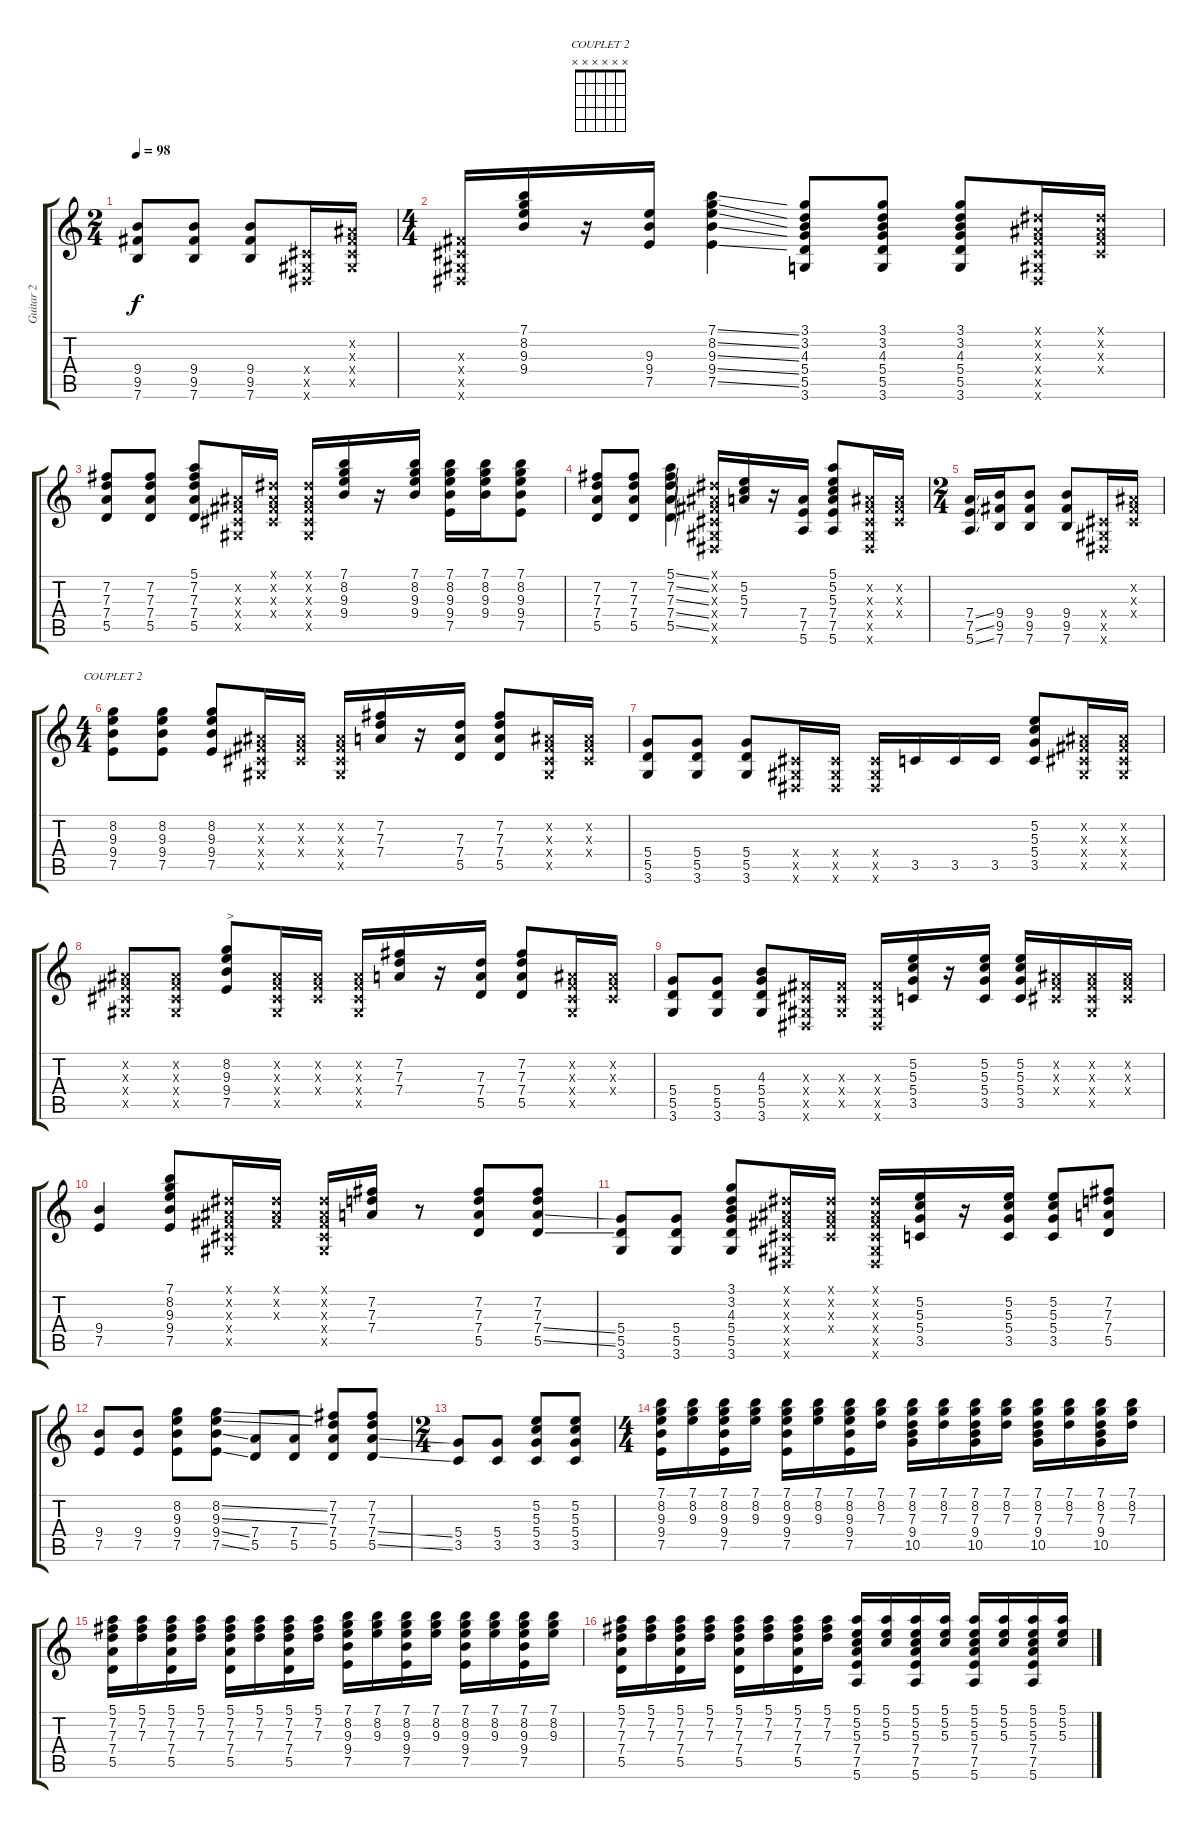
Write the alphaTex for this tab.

\track ("Guitar 2" "Guitar 2") {instrument distortionguitar}
\staff {score tabs}
\tuning (E4 B3 G3 D3 A2 E2) {hide}
\chord ("COUPLET 2" x x x x x x) {firstfret 0}
\ts (2 4)
\tempo 98
\clef g2
\ks c
(9.4 9.5 7.6).8{dy f} (9.4 9.5 7.6).8 (9.4 9.5 7.6).8 (-1.4{x} -1.5{x} -1.6{x}).16 (-1.2{x} -1.3{x} -1.4{x} -1.5{x}).16 |
\ts (4 4)
(-1.3{x} -1.4{x} -1.5{x} -1.6{x}).16 (7.1 8.2 9.3 9.4).16 r.16 (9.3 9.4 7.5).16 (7.1{ss} 8.2{ss} 9.3{ss} 9.4{ss} 7.5{ss}).4 (3.1 3.2 4.3 5.4 5.5 3.6).8 (3.1 3.2 4.3 5.4 5.5 3.6).8 (3.1 3.2 4.3 5.4 5.5 3.6).8 (-1.1{x} -1.2{x} -1.3{x} -1.4{x} -1.5{x} -1.6{x}).16 (-1.1{x} -1.2{x} -1.3{x} -1.4{x}).16 |
(7.2 7.3 7.4 5.5).8 (7.2 7.3 7.4 5.5).8 (5.1 7.2 7.3 7.4 5.5).8 (-1.2{x} -1.3{x} -1.4{x} -1.5{x}).16 (-1.1{x} -1.2{x} -1.3{x} -1.4{x}).16 (-1.1{x} -1.2{x} -1.3{x} -1.4{x} -1.5{x}).16 (7.1 8.2 9.3 9.4).16 r.16 (7.1 8.2 9.3 9.4).16 (7.1 8.2 9.3 9.4 7.5).16 (7.1 8.2 9.3 9.4).16 (7.1 8.2 9.3 9.4 7.5).8 |
(7.2 7.3 7.4 5.5).8 (7.2 7.3 7.4 5.5).8 (5.1{ss} 7.2{ss} 7.3{ss} 7.4{ss} 5.5{ss}).4 (-1.1{x} -1.2{x} -1.3{x} -1.4{x} -1.5{x} -1.6{x}).16 (5.2 5.3 7.4).16 r.16 (7.4 7.5 5.6).16 (5.1 5.2 5.3 7.4 7.5 5.6).8 (-1.2{x} -1.3{x} -1.4{x} -1.5{x} -1.6{x}).16 (-1.2{x} -1.3{x} -1.4{x}).16 |
\ts (2 4)
(7.4{ss} 7.5{ss} 5.6{ss}).16 (9.4 9.5 7.6).16 (9.4 9.5 7.6).8 (9.4 9.5 7.6).8 (-1.4{x} -1.5{x} -1.6{x}).16 (-1.2{x} -1.3{x} -1.4{x}).16 |
\ts (4 4)
(8.2 9.3 9.4 7.5).8{ch "COUPLET 2"} (8.2 9.3 9.4 7.5).8 (8.2 9.3 9.4 7.5).8 (-1.2{x} -1.3{x} -1.4{x} -1.5{x}).16 (-1.2{x} -1.3{x} -1.4{x}).16 (-1.2{x} -1.3{x} -1.4{x} -1.5{x}).16 (7.2 7.3 7.4).16 r.16 (7.3 7.4 5.5).16 (7.2 7.3 7.4 5.5).8 (-1.2{x} -1.3{x} -1.4{x} -1.5{x}).16 (-1.2{x} -1.3{x} -1.4{x}).16 |
(5.4 5.5 3.6).8 (5.4 5.5 3.6).8 (5.4 5.5 3.6).8 (-1.4{x} -1.5{x} -1.6{x}).16 (-1.4{x} -1.5{x} -1.6{x}).16 (-1.4{x} -1.5{x} -1.6{x}).16 3.5.16 3.5.16 3.5.16 (5.2 5.3 5.4 3.5).8 (-1.2{x} -1.3{x} -1.4{x} -1.5{x}).16 (-1.2{x} -1.3{x} -1.4{x} -1.5{x}).16 |
(-1.2{x} -1.3{x} -1.4{x} -1.5{x}).8 (-1.2{x} -1.3{x} -1.4{x} -1.5{x}).8 (8.2 9.3 9.4 7.5).8{txt ">"} (-1.2{x} -1.3{x} -1.4{x} -1.5{x}).16 (-1.2{x} -1.3{x} -1.4{x}).16 (-1.2{x} -1.3{x} -1.4{x} -1.5{x}).16 (7.2 7.3 7.4).16 r.16 (7.3 7.4 5.5).16 (7.2 7.3 7.4 5.5).8 (-1.2{x} -1.3{x} -1.4{x} -1.5{x}).16 (-1.2{x} -1.3{x} -1.4{x}).16 |
(5.4 5.5 3.6).8 (5.4 5.5 3.6).8 (4.3 5.4 5.5 3.6).8 (-1.3{x} -1.4{x} -1.5{x} -1.6{x}).16 (-1.3{x} -1.4{x} -1.5{x}).16 (-1.3{x} -1.4{x} -1.5{x} -1.6{x}).16 (5.2 5.3 5.4 3.5).16 r.16 (5.2 5.3 5.4 3.5).16 (5.2 5.3 5.4 3.5).16 (-1.2{x} -1.3{x} -1.4{x}).16 (-1.2{x} -1.3{x} -1.4{x} -1.5{x}).16 (-1.2{x} -1.3{x} -1.4{x}).16 |
(9.4 7.5).4 (7.1 8.2 9.3 9.4 7.5).8 (-1.1{x} -1.2{x} -1.3{x} -1.4{x} -1.5{x}).16 (-1.1{x} -1.2{x} -1.3{x}).16 (-1.1{x} -1.2{x} -1.3{x} -1.4{x} -1.5{x}).16 (7.2 7.3 7.4).16 r.8 (7.2 7.3 7.4 5.5).8 (7.2 7.3 7.4{ss} 5.5{ss}).8 |
(5.4 5.5 3.6).8 (5.4 5.5 3.6).8 (3.1 3.2 4.3 5.4 5.5 3.6).8 (-1.1{x} -1.2{x} -1.3{x} -1.4{x} -1.5{x} -1.6{x}).16 (-1.1{x} -1.2{x} -1.3{x} -1.4{x}).16 (-1.1{x} -1.2{x} -1.3{x} -1.4{x} -1.5{x} -1.6{x}).16 (5.2 5.3 5.4 3.5).16 r.16 (5.2 5.3 5.4 3.5).16 (5.2 5.3 5.4 3.5).8 (7.2 7.3 7.4 5.5).8 |
(9.4 7.5).8 (9.4 7.5).8 (8.2 9.3 9.4 7.5).8 (8.2{ss} 9.3{ss} 9.4{ss} 7.5{ss}).8 (7.4 5.5).8 (7.4 5.5).8 (7.2 7.3 7.4 5.5).8 (7.2 7.3 7.4{ss} 5.5{ss}).8 |
\ts (2 4)
(5.4 3.5).8 (5.4 3.5).8 (5.2 5.3 5.4 3.5).8 (5.2 5.3 5.4 3.5).8 |
\ts (4 4)
(7.1 8.2 9.3 9.4 7.5).16 (7.1 8.2 9.3).16 (7.1 8.2 9.3 9.4 7.5).16 (7.1 8.2 9.3).16 (7.1 8.2 9.3 9.4 7.5).16 (7.1 8.2 9.3).16 (7.1 8.2 9.3 9.4 7.5).16 (7.1 8.2 7.3).16 (7.1 8.2 7.3 9.4 10.5).16 (7.1 8.2 7.3).16 (7.1 8.2 7.3 9.4 10.5).16 (7.1 8.2 7.3).16 (7.1 8.2 7.3 9.4 10.5).16 (7.1 8.2 7.3).16 (7.1 8.2 7.3 9.4 10.5).16 (7.1 8.2 7.3).16 |
(5.1 7.2 7.3 7.4 5.5).16 (5.1 7.2 7.3).16 (5.1 7.2 7.3 7.4 5.5).16 (5.1 7.2 7.3).16 (5.1 7.2 7.3 7.4 5.5).16 (5.1 7.2 7.3).16 (5.1 7.2 7.3 7.4 5.5).16 (5.1 7.2 7.3).16 (7.1 8.2 9.3 9.4 7.5).16 (7.1 8.2 9.3).16 (7.1 8.2 9.3 9.4 7.5).16 (7.1 8.2 9.3).16 (7.1 8.2 9.3 9.4 7.5).16 (7.1 8.2 9.3).16 (7.1 8.2 9.3 9.4 7.5).16 (7.1 8.2 9.3).16 |
(5.1 7.2 7.3 7.4 5.5).16 (5.1 7.2 7.3).16 (5.1 7.2 7.3 7.4 5.5).16 (5.1 7.2 7.3).16 (5.1 7.2 7.3 7.4 5.5).16 (5.1 7.2 7.3).16 (5.1 7.2 7.3 7.4 5.5).16 (5.1 7.2 7.3).16 (5.1 5.2 5.3 7.4 7.5 5.6).16 (5.1 5.2 5.3).16 (5.1 5.2 5.3 7.4 7.5 5.6).16 (5.1 5.2 5.3).16 (5.1 5.2 5.3 7.4 7.5 5.6).16 (5.1 5.2 5.3).16 (5.1 5.2 5.3 7.4 7.5 5.6).16 (5.1 5.2 5.3).16
